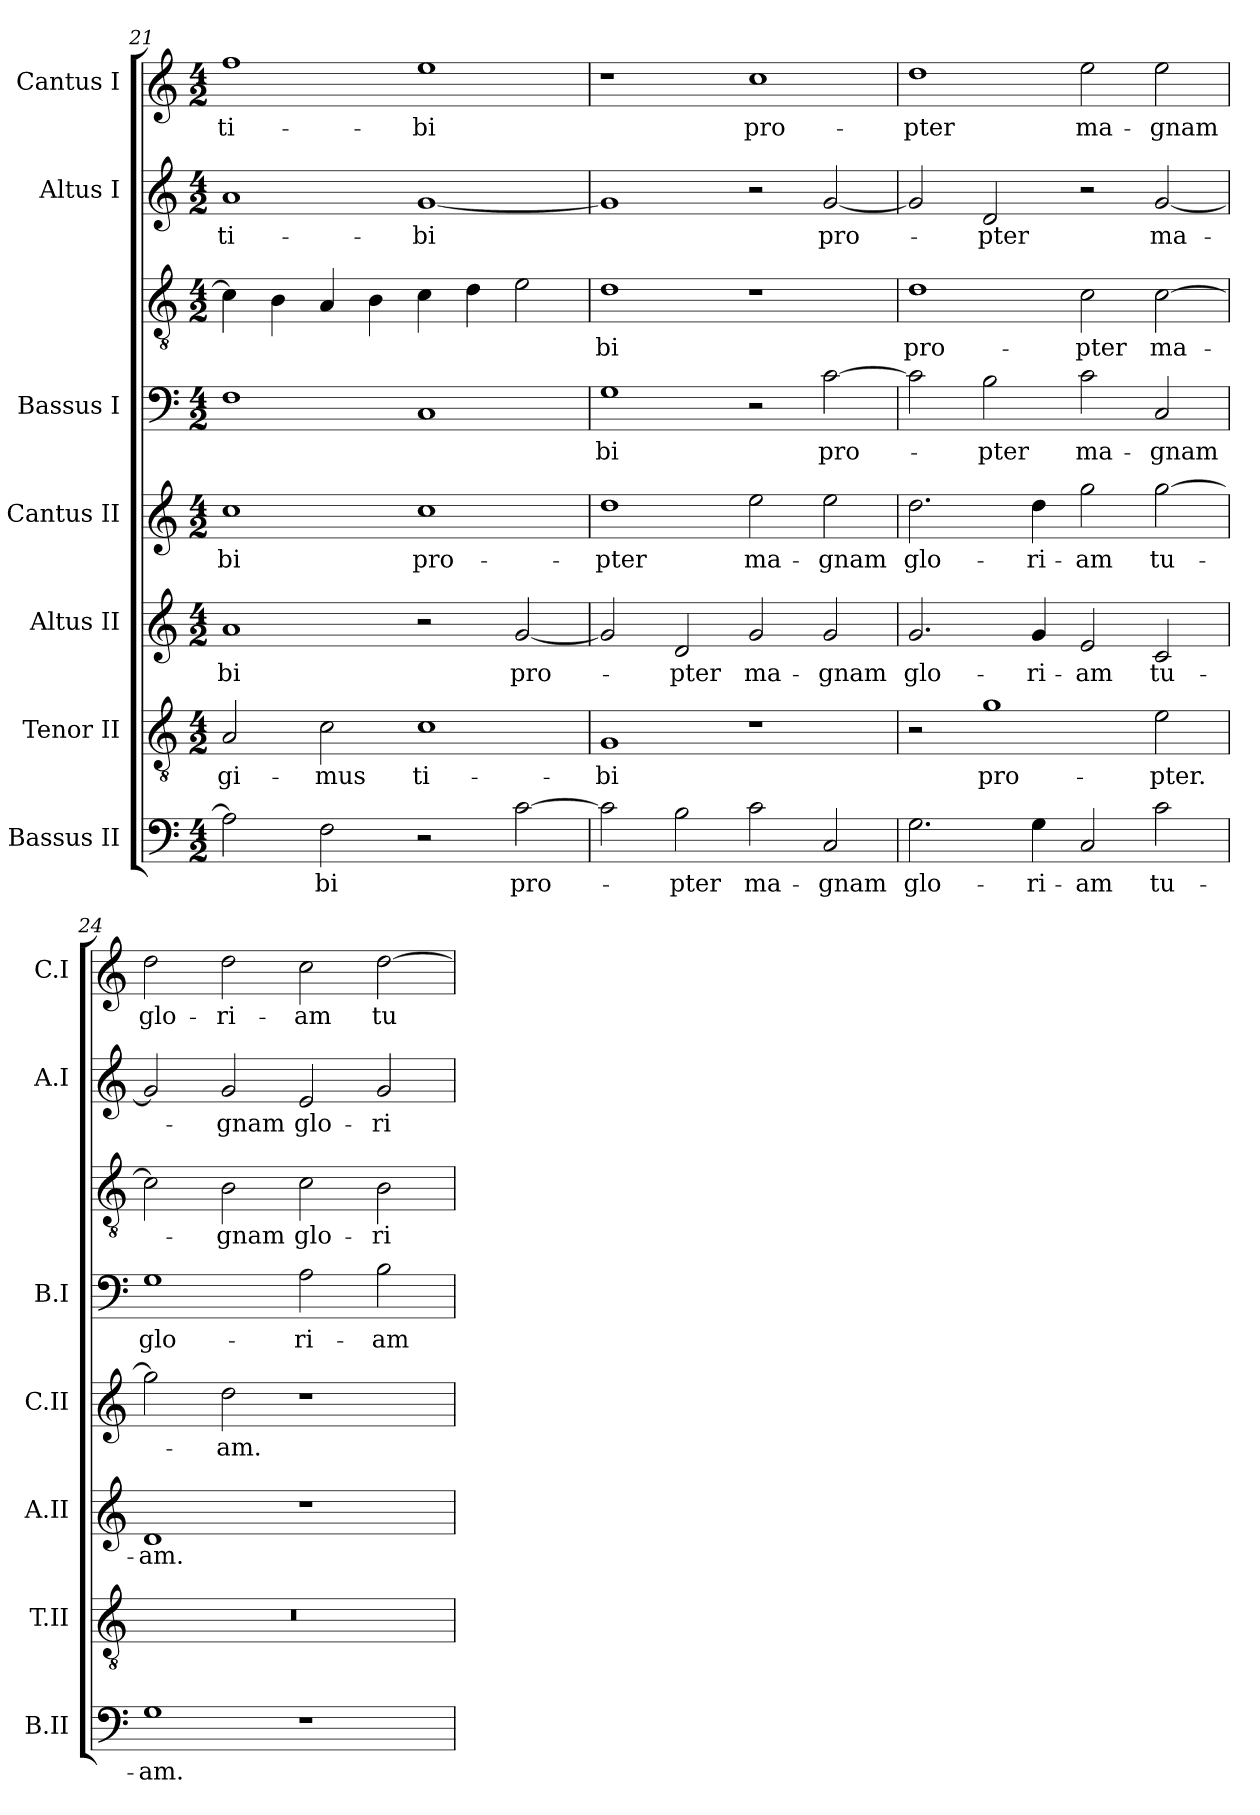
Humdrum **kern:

**kern	**text	**kern	**text	**kern	**text	**kern	**text	**kern	**text	**kern	**text	**kern	**text	**kern	**text
*part8	*part8	*part7	*part7	*part6	*part6	*part5	*part5	*part4	*part4	*part3	*part3	*part2	*part2	*part1	*part1
*staff8	*staff8	*staff7	*staff7	*staff6	*staff6	*staff5	*staff5	*staff4	*staff4	*staff3	*staff3	*staff2	*staff2	*staff1	*staff1
*I"Bassus II	*	*I"Tenor II	*	*I"Altus II	*	*I"Cantus II	*	*I"Bassus I	*	*	*	*I"Altus I	*	*I"Cantus I	*
*I'B.II	*	*I'T.II	*	*I'A.II	*	*I'C.II	*	*I'B.I	*	*	*	*I'A.I	*	*I'C.I	*
*clefF4	*	*clefGv2	*	*clefG2	*	*clefG2	*	*clefF4	*	*clefGv2	*	*clefG2	*	*clefG2	*
*	*	*ITrd7c12	*	*	*	*	*	*	*	*ITrd7c12	*	*	*	*	*
*k[]	*	*k[]	*	*k[]	*	*k[]	*	*k[]	*	*k[]	*	*k[]	*	*k[]	*
*C:	*	*C:	*	*C:	*	*C:	*	*C:	*	*C:	*	*C:	*	*C:	*
*M4/2	*	*M4/2	*	*M4/2	*	*M4/2	*	*M4/2	*	*M4/2	*	*M4/2	*	*M4/2	*
=21	=21	=21	=21	=21	=21	=21	=21	=21	=21	=21	=21	=21	=21	=21	=21
2A\]	.	2AA/	-gi-	1a/	-bi	1cc\	-bi	1F\	.	4C\]	.	1a/	ti-	1ff\	ti-
.	.	.	.	.	.	.	.	.	.	4BB\	.	.	.	.	.
2F\	-bi	2C\	-mus	.	.	.	.	.	.	4AA/	.	.	.	.	.
.	.	.	.	.	.	.	.	.	.	4BB\	.	.	.	.	.
2r	.	1C\	ti-	2r	.	1cc\	pro-	1C/	.	4C\	.	[1g/	-bi	1ee\	-bi
.	.	.	.	.	.	.	.	.	.	4D\	.	.	.	.	.
[2c\	pro-	.	.	[2g/	pro-	.	.	.	.	2E\	.	.	.	.	.
=22	=22	=22	=22	=22	=22	=22	=22	=22	=22	=22	=22	=22	=22	=22	=22
2c\]	.	1GG/	-bi	2g/]	.	1dd\	-pter	1G\	-bi	1D\	-bi	1g/]	.	1r	.
2B\	-pter	.	.	2d/	-pter	.	.	.	.	.	.	.	.	.	.
2c\	ma-	1r	.	2g/	ma-	2ee\	ma-	2r	.	1r	.	2r	.	1cc\	pro-
2C/	-gnam	.	.	2g/	-gnam	2ee\	-gnam	[2c\	pro-	.	.	[2g/	pro-	.	.
=23	=23	=23	=23	=23	=23	=23	=23	=23	=23	=23	=23	=23	=23	=23	=23
2.G\	glo-	2r	.	2.g/	glo-	2.dd\	glo-	2c\]	.	1D\	pro-	2g/]	.	1dd\	-pter
.	.	1G\	pro-	.	.	.	.	2B\	-pter	.	.	2d/	-pter	.	.
4G\	-ri-	.	.	4g/	-ri-	4dd\	-ri-	.	.	.	.	.	.	.	.
2C/	-am	.	.	2e/	-am	2gg\	-am	2c\	ma-	2C\	-pter	2r	.	2ee\	ma-
2c\	tu-	2E\	-pter.	2c/	tu-	[2gg\	tu-	2C/	-gnam	[2C\	ma-	[2g/	ma-	2ee\	-gnam
=24	=24	=24	=24	=24	=24	=24	=24	=24	=24	=24	=24	=24	=24	=24	=24
1G\	-am.	0r	.	1d/	-am.	2gg\]	.	1G\	glo-	2C\]	.	2g/]	.	2dd\	glo-
.	.	.	.	.	.	2dd\	-am.	.	.	2BB\	-gnam	2g/	-gnam	2dd\	-ri-
1r	.	.	.	1r	.	1r	.	2A\	-ri-	2C\	glo-	2e/	glo-	2cc\	-am
.	.	.	.	.	.	.	.	2B\	-am	2BB\	-ri-	2g/	-ri-	[2dd\	tu-
=	=	=	=	=	=	=	=	=	=	=	=	=	=	=	=
*-	*-	*-	*-	*-	*-	*-	*-	*-	*-	*-	*-	*-	*-	*-	*-
